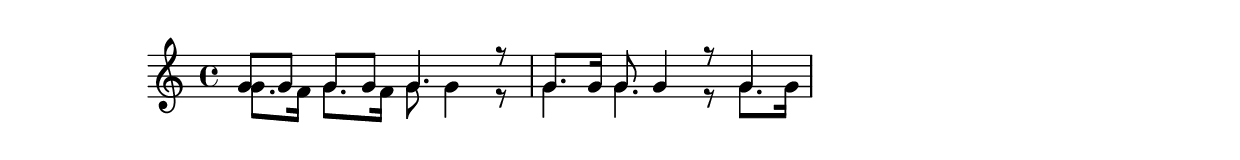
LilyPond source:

\version "2.3.4"
\header {
    
    texidoc = "If NoteCollision has merge-differently-dotted = ##t note
heads that have differing dot counts may be merged anyway.  Dots
should not disappear when merging similar note heads."
    
}

\paper { raggedright= ##t }
	
\score {
    \context Staff \relative c'' <<
	{
	    g8[ g8]
	    \override Staff.NoteCollision  #'merge-differently-dotted = ##t
	    g8[ g8]
	    g4. r8 g8. g16
	    g8 g4 r8 g4
	}
	\\
	{
	    g8.[ f16]
	    g8.[ f16]
	    g8 g4 r8 g4
	    g4. r8 g8. g16
	}
    >>
}

